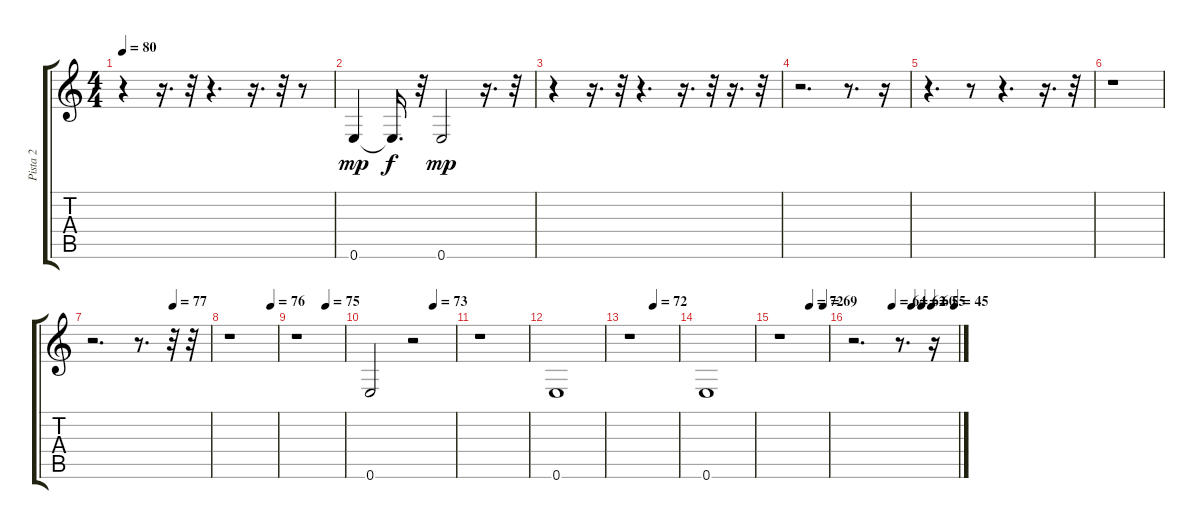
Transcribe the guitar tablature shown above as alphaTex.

\track ("Pista 2" "Pista 2") {instrument electricbassfinger}
\staff {score tabs}
\tuning (E4 B3 G3 D3 A2 E2) {hide}
\ts (4 4)
\tempo 80
\clef g2
\ks c
r.4{dy mp} r.16{d} r.32 r.4{d} r.16{d} r.32 r.8 |
0.6.4 0.6{t}.16{d dy f} r.32 0.6.2{dy mp} r.16{d} r.32 |
r.4 r.16{d} r.32 r.4{d} r.16{d} r.32 r.16{d} r.32 |
r.2{d} r.8{d} r.16 |
r.4{d} r.8 r.4{d} r.16{d} r.32 |
r.1 |
\tempo (77 0.6875)
r.2{d} r.8{d} r.32 r.32 |
\tempo (76 0.875)
r.1 |
\tempo (75 0.625)
r.1 |
\tempo (73 0.75)
0.6.2 r.2 |
r.1 |
0.6.1 |
\tempo (72 0.5)
r.1 |
0.6.1 |
\tempo (72 0.625)
\tempo (69 0.90625)
r.1 |
\tempo (64 0.375)
\tempo (62 0.5625)
\tempo (60 0.65625)
\tempo (55 0.75)
\tempo (45 0.96875)
r.2{d} r.8{d} r.16
